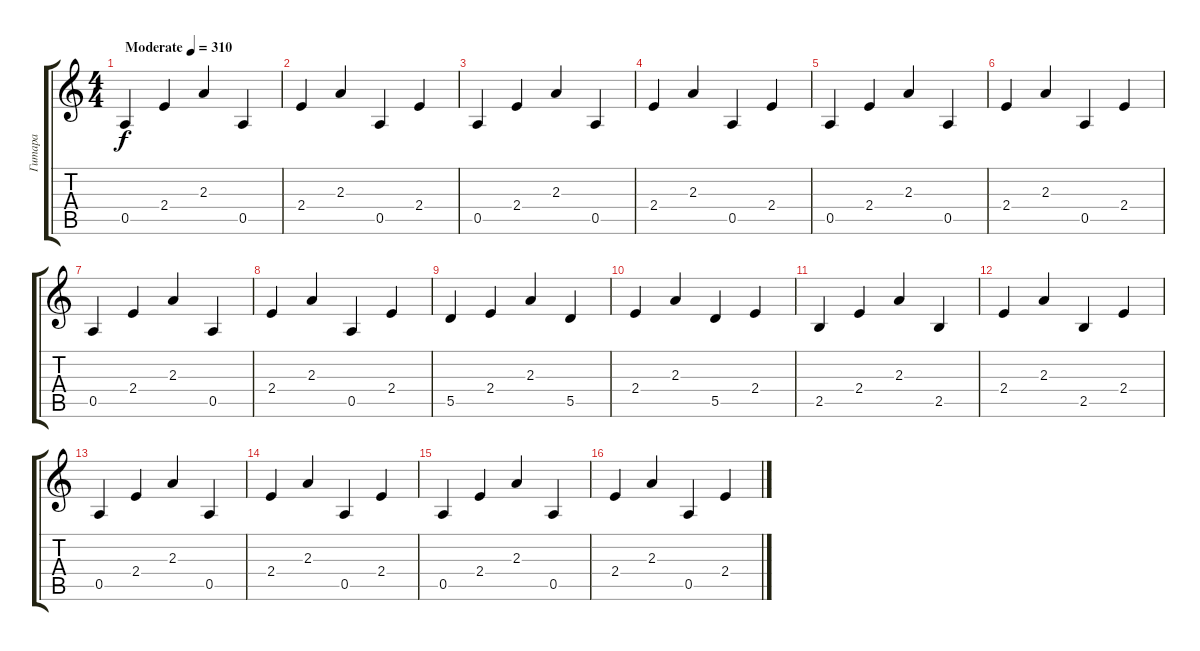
\track ("Гитара" "Гитара") {instrument overdrivenguitar}
\staff {score tabs}
\tuning (E4 B3 G3 D3 A2 D2) {hide}
\ts (4 4)
\tempo (310 "Moderate")
\clef g2
\ks c
0.5.4{dy f instrument overdrivenguitar} 2.4.4 2.3.4 0.5.4 |
2.4.4 2.3.4 0.5.4 2.4.4 |
0.5.4 2.4.4 2.3.4 0.5.4 |
2.4.4 2.3.4 0.5.4 2.4.4 |
0.5.4 2.4.4 2.3.4 0.5.4 |
2.4.4 2.3.4 0.5.4 2.4.4 |
0.5.4 2.4.4 2.3.4 0.5.4 |
2.4.4 2.3.4 0.5.4 2.4.4 |
5.5.4 2.4.4 2.3.4 5.5.4 |
2.4.4 2.3.4 5.5.4 2.4.4 |
2.5.4 2.4.4 2.3.4 2.5.4 |
2.4.4 2.3.4 2.5.4 2.4.4 |
0.5.4 2.4.4 2.3.4 0.5.4 |
2.4.4 2.3.4 0.5.4 2.4.4 |
0.5.4 2.4.4 2.3.4 0.5.4 |
2.4.4 2.3.4 0.5.4 2.4.4
